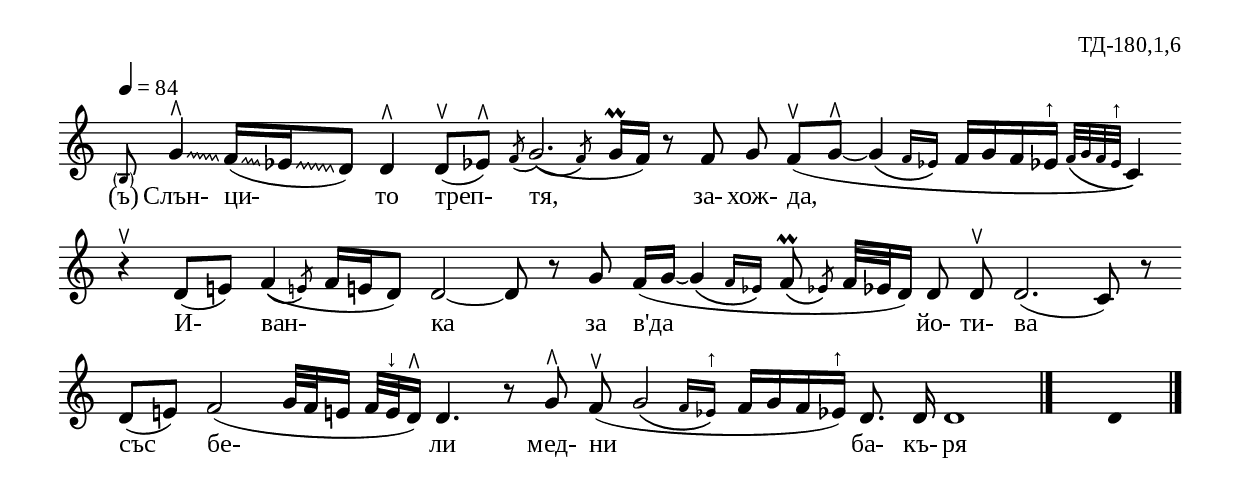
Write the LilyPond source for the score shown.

%{
td_180_1_06
%}

\include "td-preamble.ly"

\score {
\relative c' {
\tempo 4 = 84
\cadenzaOn
\override Glissando #'style = #'zigzag
\parG
\ii \parenthesize b8 g'4^\rtoe\glissando \noteF f16[(\glissando \noteFi ees\glissando d8]) 
d4^\rtoe d8^\ltoe([ ees!^\rtoe]) 
\acciaccatura f8 \afterGrace g2.(\( { \stdB f8\) \stdE } g16\prall[ f]) r8 f g\noBeam
f8^\ltoe([ g^\rtoe]~ \afterGrace g4\( { f16[ ees!\)] } 
\bar ""
f16[ g f ees!^"↑"] \grace { f32[\( g f ees^"↑"] } c4)\) \bar ""
r^\ltoe d8([ e]) \afterGrace f4(\( { \stdB e!8\) \stdE } f16[ e! d8]) d2~ d8 r g \bar ""
f16([ g~] \afterGrace g4\( { f16[ ees]\) }
\bar ""
\afterGrace f8\noBeam\prall\( { \stdB ees!\) \stdE } f32[ ees! d16]) d8 d\noBeam^\ltoe
d2.( c8) r \bar ""
d8([ e)] f2( g32[ f e!16] f32[ e^"↓" d16^\rtoe]) d4. r8
\bar ""
g8^\rtoe f\noBeam^\ltoe( \afterGrace g2\( { f16[ ees^"↑"\)] } f16[ g f ees!^"↑"]) 
d8. d16\noBeam d1
 \bar "|." 
s4 \fixB d
  \bar "|." 
}
\addlyrics { "(ъ)" Слън- ци- то треп- тя, за- хож- да, И- ван- ка 
за в'да йо- ти- ва със бе- ли мед- ни ба- къ- ря }
%
\layout {
   \context { 
	    \Staff \remove "Time_signature_engraver" } 
  indent = #0
  line-width = 190\mm
  ragged-right=##f
}
%
\midi { 
	\context {
		\Score tempoWholesPerMinute = #(ly:make-moment 84 4)
		}
	}
}
%
\header{
  opus = "ТД-180,1,6"
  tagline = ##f
}


